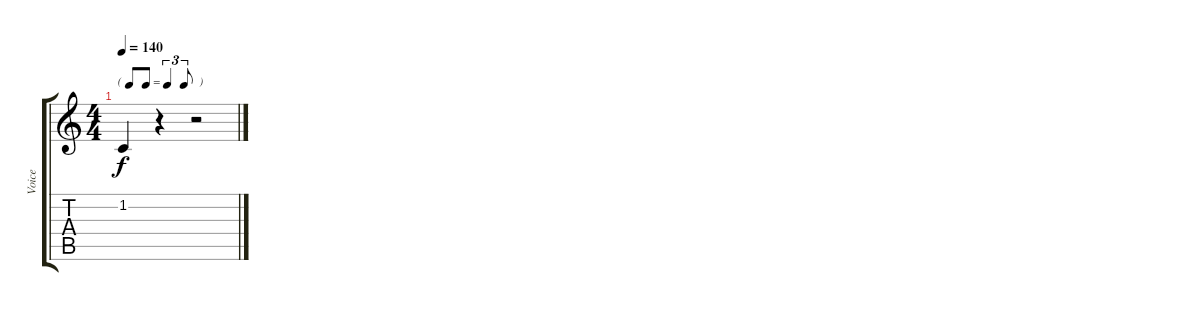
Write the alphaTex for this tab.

\track ("Voice" "Voice") {instrument voiceoohs}
\staff {score tabs}
\tuning (E4 B3 G3 D3 A2 E2) {hide}
\ts (4 4)
\tf triplet8th
\tempo 140
\clef g2
\ks c
1.2{t}.4{dy f} r.4 r.2
